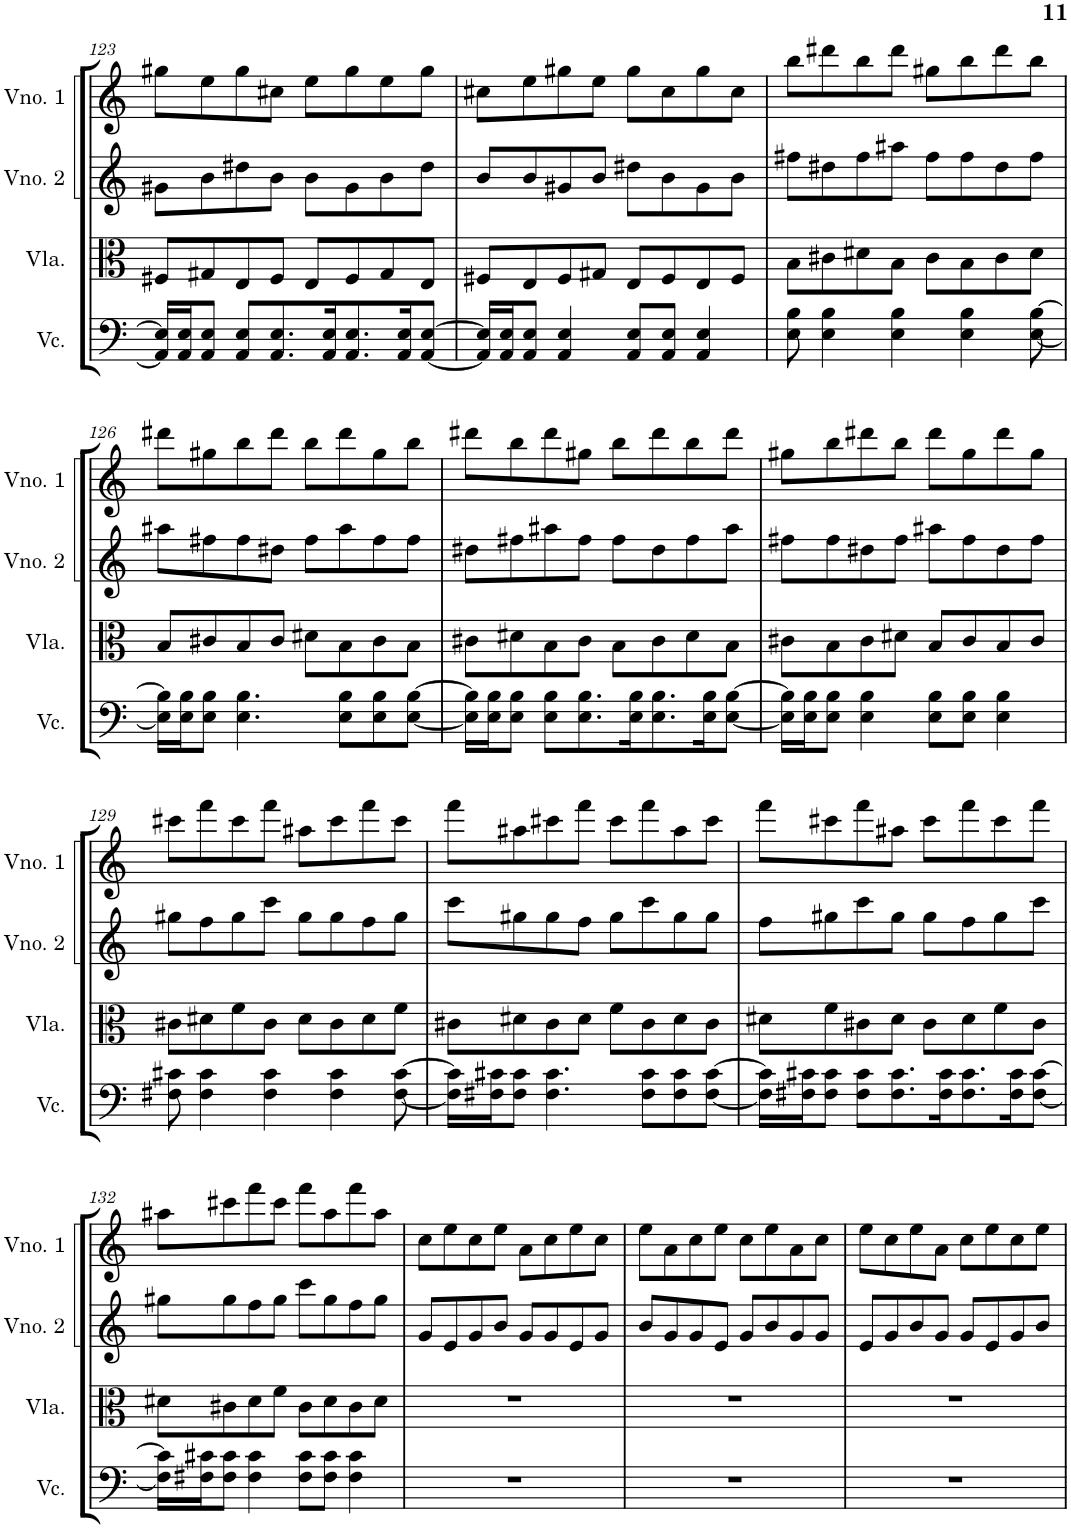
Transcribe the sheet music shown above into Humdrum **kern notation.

**kern	**kern	**kern	**kern
*part4	*part3	*part2	*part1
*staff4	*staff3	*staff2	*staff1
*I"Violoncelo	*I"Viola	*I"Violino 2	*I"Violino 1
*I'Vc.	*I'Vla.	*I'Vno. 2	*I'Vno. 1
!!LO:PB:g=z
*clefF4	*clefC3	*clefG2	*clefG2
*k[]	*k[]	*k[]	*k[]
*M4/4	*M4/4	*M4/4	*M4/4
=123	=123	=123	=123
16AA/] 16E/]LL	8F#X/L	8g#X\L	8gg#X\L
16AA/ 16E/J	.	.	.
8AA/ 8E/J	8G#X/	8b\	8ee\
8AA/ 8E/L	8E/	8dd#X\	8gg#\
8.AA/ 8.E/	8F#/J	8b\J	8cc#X\J
.	8E/L	8b\L	8ee\L
16AA/ 16E/K	.	.	.
8.AA/ 8.E/	8F#/	8g#\	8gg#\
.	8G#/	8b\	8ee\
16AA/ 16E/K	.	.	.
[8AA/ [8E/J	8E/J	8dd#\J	8gg#\J
=124	=124	=124	=124
16AA/] 16E/]LL	8F#X/L	8b/L	8cc#X\L
16AA/ 16E/J	.	.	.
8AA/ 8E/J	8E/	8b/	8ee\
4AA/ 4E/	8F#/	8g#X/	8gg#X\
.	8G#X/J	8b/J	8ee\J
8AA/ 8E/L	8E/L	8dd#X\L	8gg#\L
8AA/ 8E/J	8F#/	8b\	8cc#\
4AA/ 4E/	8E/	8g#\	8gg#\
.	8F#/J	8b\J	8cc#\J
=125	=125	=125	=125
8E\ 8B\	8B\L	8ff#X\L	8bb\L
4E\ 4B\	8c#X\	8dd#X\	8ddd#X\
.	8d#X\	8ff#\	8bb\
4E\ 4B\	8B\J	8aa#X\J	8ddd#\J
.	8c#\L	8ff#\L	8gg#X\L
4E\ 4B\	8B\	8ff#\	8bb\
.	8c#\	8dd#\	8ddd#\
[8E\ [8B\	8d#\J	8ff#\J	8bb\J
!!LO:LB:g=z
=126	=126	=126	=126
16E\] 16B\]LL	8B/L	8aa#X\L	8ddd#X\L
16E\ 16B\J	.	.	.
8E\ 8B\J	8c#X/	8ff#X\	8gg#X\
4.E\ 4.B\	8B/	8ff#\	8bb\
.	8c#/J	8dd#X\J	8ddd#\J
.	8d#X\L	8ff#\L	8bb\L
8E\ 8B\L	8B\	8aa#\	8ddd#\
8E\ 8B\	8c#\	8ff#\	8gg#\
[8E\ [8B\J	8B\J	8ff#\J	8bb\J
=127	=127	=127	=127
16E\] 16B\]LL	8c#X\L	8dd#X\L	8ddd#X\L
16E\ 16B\J	.	.	.
8E\ 8B\J	8d#X\	8ff#X\	8bb\
8E\ 8B\L	8B\	8aa#X\	8ddd#\
8.E\ 8.B\	8c#\J	8ff#\J	8gg#X\J
.	8B\L	8ff#\L	8bb\L
16E\ 16B\K	.	.	.
8.E\ 8.B\	8c#\	8dd#\	8ddd#\
.	8d#\	8ff#\	8bb\
16E\ 16B\K	.	.	.
[8E\ [8B\J	8B\J	8aa#\J	8ddd#\J
=128	=128	=128	=128
16E\] 16B\]LL	8c#X\L	8ff#X\L	8gg#X\L
16E\ 16B\J	.	.	.
8E\ 8B\J	8B\	8ff#\	8bb\
4E\ 4B\	8c#\	8dd#X\	8ddd#X\
.	8d#X\J	8ff#\J	8bb\J
8E\ 8B\L	8B/L	8aa#X\L	8ddd#\L
8E\ 8B\J	8c#/	8ff#\	8gg#\
4E\ 4B\	8B/	8dd#\	8ddd#\
.	8c#/J	8ff#\J	8gg#\J
!!LO:LB:g=z
=129	=129	=129	=129
8F#X\ 8c#X\	8c#X\L	8gg#X\L	8ccc#X\L
4F#\ 4c#\	8d#X\	8ff\	8fff\
.	8f\	8gg#\	8ccc#\
4F#\ 4c#\	8c#\J	8ccc\J	8fff\J
.	8d#\L	8gg#\L	8aa#X\L
4F#\ 4c#\	8c#\	8gg#\	8ccc#\
.	8d#\	8ff\	8fff\
[8F#\ [8c#\	8f\J	8gg#\J	8ccc#\J
=130	=130	=130	=130
16F#\] 16c#\]LL	8c#X\L	8ccc\L	8fff\L
16F#X\ 16c#X\J	.	.	.
8F#\ 8c#\J	8d#X\	8gg#X\	8aa#X\
4.F#\ 4.c#\	8c#\	8gg#\	8ccc#X\
.	8d#\J	8ff\J	8fff\J
.	8f\L	8gg#\L	8ccc#\L
8F#\ 8c#\L	8c#\	8ccc\	8fff\
8F#\ 8c#\	8d#\	8gg#\	8aa#\
[8F#\ [8c#\J	8c#\J	8gg#\J	8ccc#\J
=131	=131	=131	=131
16F#\] 16c#\]LL	8d#X\L	8ff\L	8fff\L
16F#X\ 16c#X\J	.	.	.
8F#\ 8c#\J	8f\	8gg#X\	8ccc#X\
8F#\ 8c#\L	8c#X\	8ccc\	8fff\
8.F#\ 8.c#\	8d#\J	8gg#\J	8aa#X\J
.	8c#\L	8gg#\L	8ccc#\L
16F#\ 16c#\K	.	.	.
8.F#\ 8.c#\	8d#\	8ff\	8fff\
.	8f\	8gg#\	8ccc#\
16F#\ 16c#\K	.	.	.
[8F#\ [8c#\J	8c#\J	8ccc\J	8fff\J
!!LO:LB:g=z
=132	=132	=132	=132
16F#\] 16c#\]LL	8d#X\L	8gg#X\L	8aa#X\L
16F#X\ 16c#X\J	.	.	.
8F#\ 8c#\J	8c#X\	8gg#\	8ccc#X\
4F#\ 4c#\	8d#\	8ff\	8fff\
.	8f\J	8gg#\J	8ccc#\J
8F#\ 8c#\L	8c#\L	8ccc\L	8fff\L
8F#\ 8c#\J	8d#\	8gg#\	8aa#\
4F#\ 4c#\	8c#\	8ff\	8fff\
.	8d#\J	8gg#\J	8aa#\J
=133	=133	=133	=133
1r	1r	8g/L	8cc\L
.	.	8e/	8ee\
.	.	8g/	8cc\
.	.	8b/J	8ee\J
.	.	8g/L	8a\L
.	.	8g/	8cc\
.	.	8e/	8ee\
.	.	8g/J	8cc\J
=134	=134	=134	=134
1r	1r	8b/L	8ee\L
.	.	8g/	8a\
.	.	8g/	8cc\
.	.	8e/J	8ee\J
.	.	8g/L	8cc\L
.	.	8b/	8ee\
.	.	8g/	8a\
.	.	8g/J	8cc\J
=135	=135	=135	=135
1r	1r	8e/L	8ee\L
.	.	8g/	8cc\
.	.	8b/	8ee\
.	.	8g/J	8a\J
.	.	8g/L	8cc\L
.	.	8e/	8ee\
.	.	8g/	8cc\
.	.	8b/J	8ee\J
=	=	=	=
*-	*-	*-	*-
